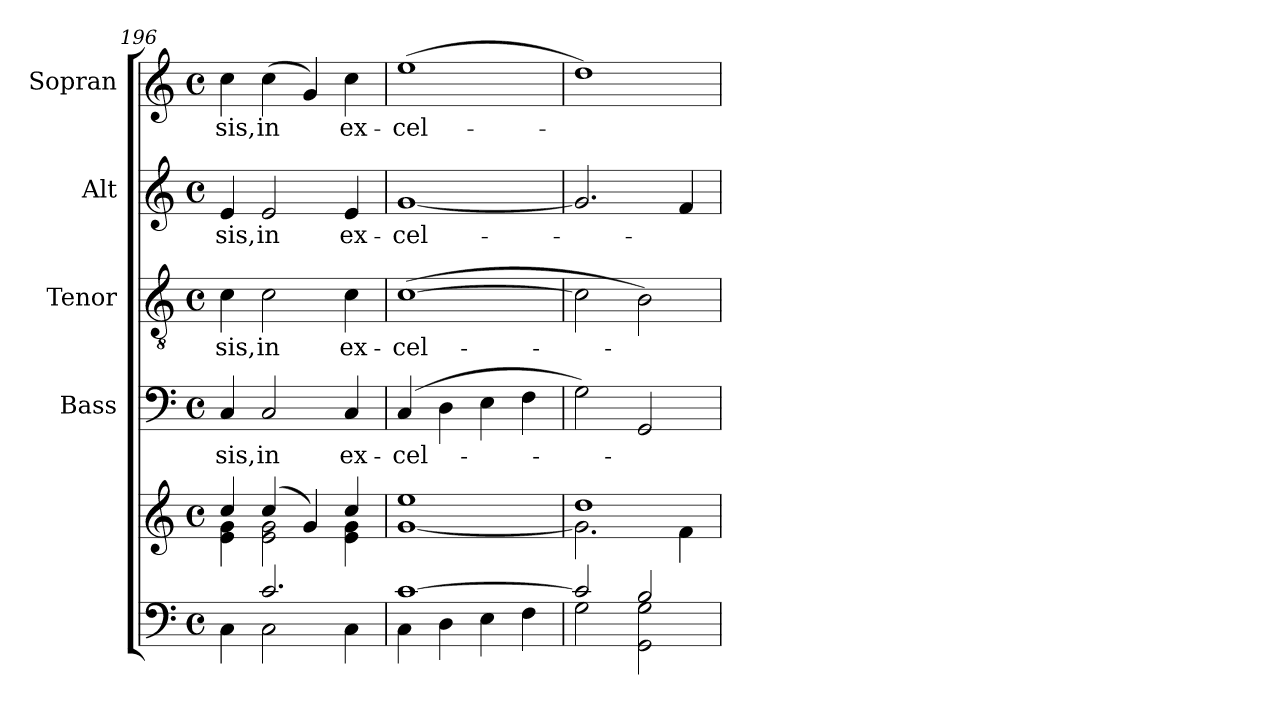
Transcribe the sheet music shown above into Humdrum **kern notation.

**kern	**kern	**kern	**text	**kern	**text	**kern	**text	**kern	**text
*part5	*part5	*part4	*part4	*part3	*part3	*part2	*part2	*part1	*part1
*staff6	*staff5	*staff4	*staff4	*staff3	*staff3	*staff2	*staff2	*staff1	*staff1
*	*	*I"Bass	*	*I"Tenor	*	*I"Alt	*	*I"Sopran	*
*	*	*I'B.	*	*I'T.	*	*I'A.	*	*I'S.	*
*clefF4	*clefG2	*clefF4	*	*clefGv2	*	*clefG2	*	*clefG2	*
*k[]	*k[]	*k[]	*	*k[]	*	*k[]	*	*k[]	*
*C:	*C:	*C:	*	*C:	*	*C:	*	*C:	*
*M4/4	*M4/4	*M4/4	*	*M4/4	*	*M4/4	*	*M4/4	*
*met(c)	*met(c)	*met(c)	*	*met(c)	*	*met(c)	*	*met(c)	*
=196	=196	=196	=196	=196	=196	=196	=196	=196	=196
*^	*^	*	*	*	*	*	*	*	*
!	!	!	!	!	!LO:LY:b	!	!LO:LY:b	!	!LO:LY:b	!	!LO:LY:b
4ryy	4C\	4cc/	4e\ 4g\	4C/	-sis,	4c\	-sis,	4e/	-sis,	4cc\	-sis,
!	!	!	!	!	!LO:LY:b	!	!LO:LY:b	!	!LO:LY:b	!	!LO:LY:b
2.c/	2C\	(4cc/	2e\ 2g\	2C/	in	2c\	in	2e/	in	(>4cc\	in
.	.	4g/)	.	.	.	.	.	.	.	4g/)	.
!	!	!	!	!	!LO:LY:b	!	!LO:LY:b	!	!LO:LY:b	!	!LO:LY:b
.	4C\	4cc/	4e\ 4g\	4C/	ex-	4c\	ex-	4e/	ex-	4cc\	ex-
=197	=197	=197	=197	=197	=197	=197	=197	=197	=197	=197	=197
!	!	!	!	!	!LO:LY:b	!	!LO:LY:b	!	!LO:LY:b	!	!LO:LY:b
[>1c	4C\	1ee	[<1g	(4C/	-cel-	(>[1c	-cel-	[1g	-cel-	(>1ee	-cel-
.	4D\	.	.	4D\	.	.	.	.	.	.	.
.	4E\	.	.	4E\	.	.	.	.	.	.	.
.	4F\	.	.	4F\	.	.	.	.	.	.	.
=198	=198	=198	=198	=198	=198	=198	=198	=198	=198	=198	=198
2c/]	2G\	1dd	2.g\]	2G\)	.	2c\]	.	2.g/]	.	1dd)	.
2B/	2GG\ 2G\	.	.	2GG/	.	2B\)	.	.	.	.	.
.	.	.	4f\	.	.	.	.	4f/	.	.	.
*v	*v	*	*	*	*	*	*	*	*	*	*
*	*v	*v	*	*	*	*	*	*	*	*
=	=	=	=	=	=	=	=	=	=
*-	*-	*-	*-	*-	*-	*-	*-	*-	*-
